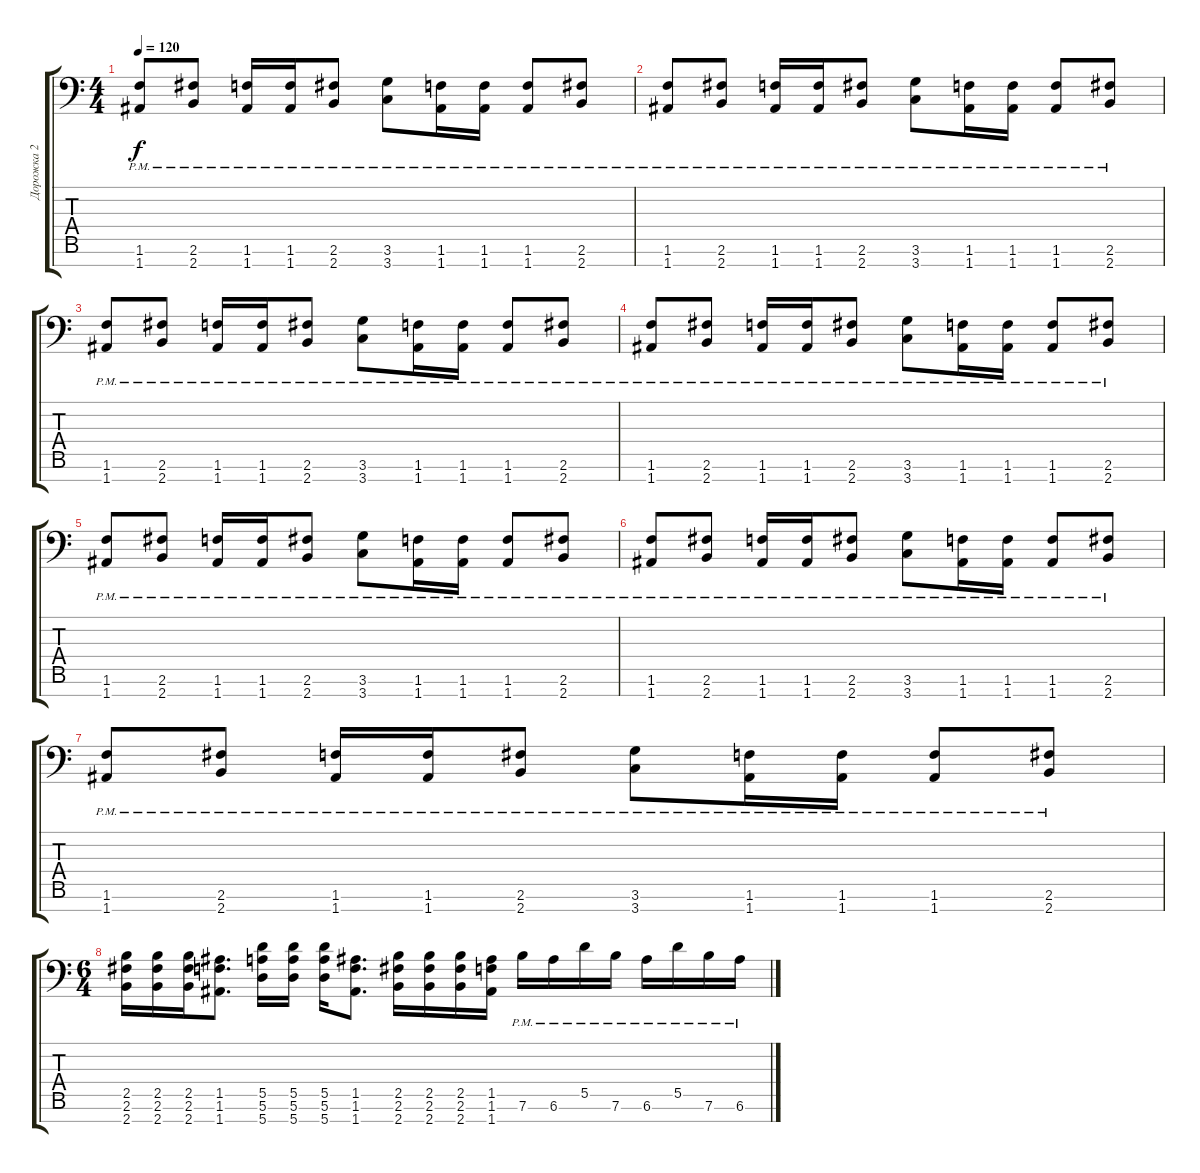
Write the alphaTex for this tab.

\track ("Дорожка 2" "Дорожка 2") {instrument distortionguitar}
\staff {score tabs}
\tuning (E4 B3 G3 D3 A2 E2 A1) {hide}
\ts (4 4)
\tempo 120
\clef f4
\ks c
(1.6{pm} 1.7{pm}).8{dy f} (2.6{pm} 2.7{pm}).8 (1.6{pm} 1.7{pm}).16 (1.6{pm} 1.7{pm}).16 (2.6{pm} 2.7{pm}).8 (3.6{pm} 3.7{pm}).8 (1.6{pm} 1.7{pm}).16 (1.6{pm} 1.7{pm}).16 (1.6{pm} 1.7{pm}).8 (2.6{pm} 2.7{pm}).8 |
(1.6{pm} 1.7{pm}).8 (2.6{pm} 2.7{pm}).8 (1.6{pm} 1.7{pm}).16 (1.6{pm} 1.7{pm}).16 (2.6{pm} 2.7{pm}).8 (3.6{pm} 3.7{pm}).8 (1.6{pm} 1.7{pm}).16 (1.6{pm} 1.7{pm}).16 (1.6{pm} 1.7{pm}).8 (2.6{pm} 2.7{pm}).8 |
(1.6{pm} 1.7{pm}).8 (2.6{pm} 2.7{pm}).8 (1.6{pm} 1.7{pm}).16 (1.6{pm} 1.7{pm}).16 (2.6{pm} 2.7{pm}).8 (3.6{pm} 3.7{pm}).8 (1.6{pm} 1.7{pm}).16 (1.6{pm} 1.7{pm}).16 (1.6{pm} 1.7{pm}).8 (2.6{pm} 2.7{pm}).8 |
(1.6{pm} 1.7{pm}).8 (2.6{pm} 2.7{pm}).8 (1.6{pm} 1.7{pm}).16 (1.6{pm} 1.7{pm}).16 (2.6{pm} 2.7{pm}).8 (3.6{pm} 3.7{pm}).8 (1.6{pm} 1.7{pm}).16 (1.6{pm} 1.7{pm}).16 (1.6{pm} 1.7{pm}).8 (2.6{pm} 2.7{pm}).8 |
(1.6{pm} 1.7{pm}).8 (2.6{pm} 2.7{pm}).8 (1.6{pm} 1.7{pm}).16 (1.6{pm} 1.7{pm}).16 (2.6{pm} 2.7{pm}).8 (3.6{pm} 3.7{pm}).8 (1.6{pm} 1.7{pm}).16 (1.6{pm} 1.7{pm}).16 (1.6{pm} 1.7{pm}).8 (2.6{pm} 2.7{pm}).8 |
(1.6{pm} 1.7{pm}).8 (2.6{pm} 2.7{pm}).8 (1.6{pm} 1.7{pm}).16 (1.6{pm} 1.7{pm}).16 (2.6{pm} 2.7{pm}).8 (3.6{pm} 3.7{pm}).8 (1.6{pm} 1.7{pm}).16 (1.6{pm} 1.7{pm}).16 (1.6{pm} 1.7{pm}).8 (2.6{pm} 2.7{pm}).8 |
(1.6{pm} 1.7{pm}).8 (2.6{pm} 2.7{pm}).8 (1.6{pm} 1.7{pm}).16 (1.6{pm} 1.7{pm}).16 (2.6{pm} 2.7{pm}).8 (3.6{pm} 3.7{pm}).8 (1.6{pm} 1.7{pm}).16 (1.6{pm} 1.7{pm}).16 (1.6{pm} 1.7{pm}).8 (2.6{pm} 2.7{pm}).8 |
\ts (6 4)
(2.5 2.6 2.7).16 (2.5 2.6 2.7).16 (2.5 2.6 2.7).16 (1.5 1.6 1.7).8{d} (5.5 5.6 5.7).16 (5.5 5.6 5.7).16 (5.5 5.6 5.7).16 (1.5 1.6 1.7).8{d} (2.5 2.6 2.7).16 (2.5 2.6 2.7).16 (2.5 2.6 2.7).16 (1.5 1.6 1.7).16 7.6{pm}.16 6.6{pm}.16 5.5{pm}.16 7.6{pm}.16 6.6{pm}.16 5.5{pm}.16 7.6{pm}.16 6.6{pm}.16
